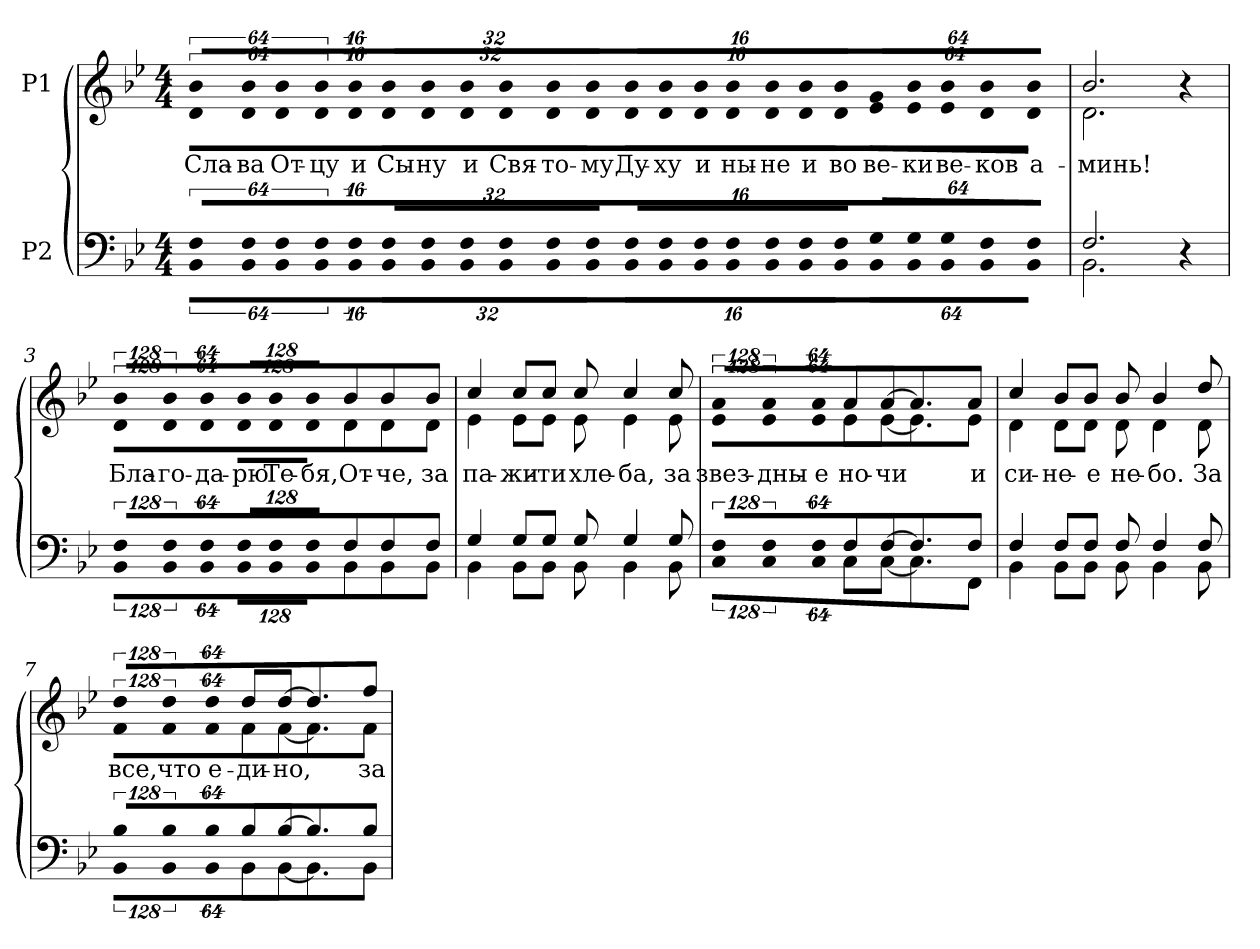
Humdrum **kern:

**kern	**kern	**text
*part2	*part1	*part1
*staff2	*staff1	*staff1
*I"P2	*I"P1	*
!!LO:PB:g=z
*clefF4	*clefG2	*
*k[b-e-]	*k[b-e-]	*
*B-:	*B-:	*
*M4/4	*M4/4	*
=1	=1	=1
*^	*^	*
!LO:N:vis=16	!LO:N:vis=16	!LO:N:vis=16	!LO:N:vis=16	!
!	!	!	!	!LO:LY:b:color=#000000
1024%51Fi/LL	1024%51BB-i\LL	1024%51b-i/LL	1024%51di\LL	Сла-
!LO:N:vis=16	!LO:N:vis=16	!LO:N:vis=16	!LO:N:vis=16	!
!	!	!	!	!LO:LY:b:color=#000000
1024%51Fi/	1024%51BB-i\	1024%51b-i/	1024%51di\	-ва
!LO:N:vis=16	!LO:N:vis=16	!LO:N:vis=16	!LO:N:vis=16	!
!	!	!	!	!LO:LY:b:color=#000000
1024%51Fi/J	1024%51BB-i\J	1024%51b-i/J	1024%51di\J	От-
!LO:N:vis=16	!LO:N:vis=16	!LO:N:vis=16	!LO:N:vis=16	!
!	!	!	!	!LO:LY:b:color=#000000
1024%51Fi/L	1024%51BB-i\L	1024%51b-i/L	1024%51di\L	-цу
!LO:N:vis=16	!LO:N:vis=16	!LO:N:vis=16	!LO:N:vis=16	!
!	!	!	!	!LO:LY:b:color=#000000
256%13Fi/JJ	256%13BB-i\JJ	256%13b-i/JJ	256%13di\JJ	и
!LO:N:vis=16	!LO:N:vis=16	!LO:N:vis=16	!LO:N:vis=16	!
!	!	!	!	!LO:LY:b:color=#000000
512%21Fi/LL	512%21BB-i\LL	512%21b-i/LL	512%21di\LL	Сы-
!LO:N:vis=16	!LO:N:vis=16	!LO:N:vis=16	!LO:N:vis=16	!
!	!	!	!	!LO:LY:b:color=#000000
1024%43Fi/	1024%43BB-i\	1024%43b-i/	1024%43di\	-ну
!LO:N:vis=16	!LO:N:vis=16	!LO:N:vis=16	!LO:N:vis=16	!
!	!	!	!	!LO:LY:b:color=#000000
1024%43Fi/J	1024%43BB-i\J	1024%43b-i/J	1024%43di\J	и
!LO:N:vis=16	!LO:N:vis=16	!LO:N:vis=16	!LO:N:vis=16	!
!	!	!	!	!LO:LY:b:color=#000000
512%21Fi/L	512%21BB-i\L	512%21b-i/L	512%21di\L	Свя-
!LO:N:vis=16	!LO:N:vis=16	!LO:N:vis=16	!LO:N:vis=16	!
!	!	!	!	!LO:LY:b:color=#000000
1024%43Fi/	1024%43BB-i\	1024%43b-i/	1024%43di\	-то-
!LO:N:vis=16	!LO:N:vis=16	!LO:N:vis=16	!LO:N:vis=16	!
!	!	!	!	!LO:LY:b:color=#000000
1024%43Fi/JJ	1024%43BB-i\JJ	1024%43b-i/JJ	1024%43di\JJ	-му
!LO:N:vis=16	!LO:N:vis=16	!LO:N:vis=16	!LO:N:vis=16	!
!	!	!	!	!LO:LY:b:color=#000000
256%9Fi/LL	256%9BB-i\LL	256%9b-i/LL	256%9di\LL	Ду-
!LO:N:vis=16	!LO:N:vis=16	!LO:N:vis=16	!LO:N:vis=16	!
!	!	!	!	!LO:LY:b:color=#000000
1024%37Fi/	1024%37BB-i\	1024%37b-i/	1024%37di\	-ху
!LO:N:vis=16	!LO:N:vis=16	!LO:N:vis=16	!LO:N:vis=16	!
!	!	!	!	!LO:LY:b:color=#000000
256%9Fi/	256%9BB-i\	256%9b-i/	256%9di\	и
!LO:N:vis=16	!LO:N:vis=16	!LO:N:vis=16	!LO:N:vis=16	!
!	!	!	!	!LO:LY:b:color=#000000
1024%37Fi/J	1024%37BB-i\J	1024%37b-i/J	1024%37di\J	ны-
!LO:N:vis=16	!LO:N:vis=16	!LO:N:vis=16	!LO:N:vis=16	!
!	!	!	!	!LO:LY:b:color=#000000
256%9Fi/L	256%9BB-i\L	256%9b-i/L	256%9di\L	-не
!LO:N:vis=16	!LO:N:vis=16	!LO:N:vis=16	!LO:N:vis=16	!
!	!	!	!	!LO:LY:b:color=#000000
1024%37Fi/	1024%37BB-i\	1024%37b-i/	1024%37di\	и
!LO:N:vis=16	!LO:N:vis=16	!LO:N:vis=16	!LO:N:vis=16	!
!	!	!	!	!LO:LY:b:color=#000000
1024%37Fi/JJ	1024%37BB-i\JJ	1024%37b-i/JJ	1024%37di\JJ	во
!LO:N:vis=16	!LO:N:vis=16	!LO:N:vis=16	!LO:N:vis=16	!
!	!	!	!	!LO:LY:b:color=#000000
1024%51Gi/LL	1024%51BB-i\LL	1024%51gi/LL	1024%51e-i\LL	ве-
!LO:N:vis=16	!LO:N:vis=16	!LO:N:vis=16	!LO:N:vis=16	!
!	!	!	!	!LO:LY:b:color=#000000
1024%51Gi/	1024%51BB-i\	1024%51b-i/	1024%51e-i\	-ки
!LO:N:vis=16	!LO:N:vis=16	!LO:N:vis=16	!LO:N:vis=16	!
!	!	!	!	!LO:LY:b:color=#000000
1024%51Gi/J	1024%51BB-i\J	1024%51b-i/J	1024%51e-i\J	ве-
!LO:N:vis=16	!LO:N:vis=16	!LO:N:vis=16	!LO:N:vis=16	!
!	!	!	!	!LO:LY:b:color=#000000
1024%51Fi/L	1024%51BB-i\L	1024%51b-i/L	1024%51di\L	-ков
!LO:N:vis=16	!LO:N:vis=16	!LO:N:vis=16	!LO:N:vis=16	!
!	!	!	!	!LO:LY:b:color=#000000
256%13Fi/JJ	256%13BB-i\JJ	256%13b-i/JJ	256%13di\JJ	а-
=2	=2	=2	=2	=2
!	!	!	!	!LO:LY:b:color=#000000
2.Fi/	2.BB-i\	2.b-i/	2.di\	-минь!
4r	4ryy	4r	4ryy	.
!!LO:LB:g=z	!!
=3	=3	=3	=3	=3
!LO:N:vis=8	!LO:N:vis=8	!LO:N:vis=8	!LO:N:vis=8	!
!	!	!	!	!LO:LY:b:color=#000000
1024%85Fi/L	1024%85BB-i\L	1024%85b-i/L	1024%85di\L	Бла-
!LO:N:vis=8	!LO:N:vis=8	!LO:N:vis=8	!LO:N:vis=8	!
!	!	!	!	!LO:LY:b:color=#000000
1024%85Fi/	1024%85BB-i\	1024%85b-i/	1024%85di\	-го-
!LO:N:vis=8	!LO:N:vis=8	!LO:N:vis=8	!LO:N:vis=8	!
!	!	!	!	!LO:LY:b:color=#000000
512%43Fi/J	512%43BB-i\J	512%43b-i/J	512%43di\J	-да-
!LO:N:vis=8	!LO:N:vis=8	!LO:N:vis=8	!LO:N:vis=8	!
!	!	!	!	!LO:LY:b:color=#000000
1024%85Fi/L	1024%85BB-i\L	1024%85b-i/L	1024%85di\L	-рю
!LO:N:vis=8	!LO:N:vis=8	!LO:N:vis=8	!LO:N:vis=8	!
!	!	!	!	!LO:LY:b:color=#000000
1024%85Fi/	1024%85BB-i\	1024%85b-i/	1024%85di\	Те-
!LO:N:vis=8	!LO:N:vis=8	!LO:N:vis=8	!LO:N:vis=8	!
!	!	!	!	!LO:LY:b:color=#000000
512%43Fi/J	512%43BB-i\J	512%43b-i/J	512%43di\J	-бя,
!	!	!	!	!LO:LY:b:color=#000000
8Fi/	8BB-i\	8b-i/	8di\	От-
!	!	!	!	!LO:LY:b:color=#000000
4Fi/	4BB-i\	4b-i/	4di\	-че,
!	!	!	!	!LO:LY:b:color=#000000
8Fi/	8BB-i\	8b-i/	8di\	за
=4	=4	=4	=4	=4
!	!	!	!	!LO:LY:b:color=#000000
4Gi/	4BB-i\	4cci/	4e-i\	па-
!	!	!	!	!LO:LY:b:color=#000000
8Gi/L	8BB-i\L	8cci/L	8e-i\L	-жи-
!	!	!	!	!LO:LY:b:color=#000000
8Gi/J	8BB-i\J	8cci/J	8e-i\J	-ти
!	!	!	!	!LO:LY:b:color=#000000
8Gi/	8BB-i\	8cci/	8e-i\	хле-
!	!	!	!	!LO:LY:b:color=#000000
4Gi/	4BB-i\	4cci/	4e-i\	-ба,
!	!	!	!	!LO:LY:b:color=#000000
8Gi/	8BB-i\	8cci/	8e-i\	за
=5	=5	=5	=5	=5
!LO:N:vis=8	!LO:N:vis=8	!LO:N:vis=8	!LO:N:vis=8	!
!	!	!	!	!LO:LY:b:color=#000000
1024%85Fi/L	1024%85Ci\L	1024%85ai/L	1024%85e-i\L	звез-
!LO:N:vis=8	!LO:N:vis=8	!LO:N:vis=8	!LO:N:vis=8	!
!	!	!	!	!LO:LY:b:color=#000000
1024%85Fi/	1024%85Ci\	1024%85ai/	1024%85e-i\	-дны-
!LO:N:vis=8	!LO:N:vis=8	!LO:N:vis=8	!LO:N:vis=8	!
!	!	!	!	!LO:LY:b:color=#000000
512%43Fi/J	512%43Ci\J	512%43ai/J	512%43e-i\J	-е
!	!	!	!	!LO:LY:b:color=#000000
8Fi/L	8Ci\L	8ai/L	8e-i\L	но-
!	!	!	!	!LO:LY:b:color=#000000
[8Fi/J	[8Ci\J	[8ai/J	[8e-i\J	-чи
4.Fi/]	4.Ci\]	4.ai/]	4.e-i\]	.
!	!	!	!	!LO:LY:b:color=#000000
8Fi/	8FFi\	8ai/	8e-i\	и
!!LO:LB:g=z	!!
=6	=6	=6	=6	=6
!	!	!	!	!LO:LY:b:color=#000000
4Fi/	4BB-i\	4cci/	4di\	си-
!	!	!	!	!LO:LY:b:color=#000000
8Fi/L	8BB-i\L	8b-i/L	8di\L	-не-
!	!	!	!	!LO:LY:b:color=#000000
8Fi/J	8BB-i\J	8b-i/J	8di\J	-е
!	!	!	!	!LO:LY:b:color=#000000
8Fi/	8BB-i\	8b-i/	8di\	не-
!	!	!	!	!LO:LY:b:color=#000000
4Fi/	4BB-i\	4b-i/	4di\	-бо.
!	!	!	!	!LO:LY:b:color=#000000
8Fi/	8BB-i\	8ddi/	8di\	За
=7	=7	=7	=7	=7
!LO:N:vis=8	!LO:N:vis=8	!LO:N:vis=8	!LO:N:vis=8	!
!	!	!	!	!LO:LY:b:color=#000000
1024%85B-i/L	1024%85BB-i\L	1024%85ddi/L	1024%85fi\L	все,
!LO:N:vis=8	!LO:N:vis=8	!LO:N:vis=8	!LO:N:vis=8	!
!	!	!	!	!LO:LY:b:color=#000000
1024%85B-i/	1024%85BB-i\	1024%85ddi/	1024%85fi\	что
!LO:N:vis=8	!LO:N:vis=8	!LO:N:vis=8	!LO:N:vis=8	!
!	!	!	!	!LO:LY:b:color=#000000
512%43B-i/J	512%43BB-i\J	512%43ddi/J	512%43fi\J	е-
!	!	!	!	!LO:LY:b:color=#000000
8B-i/L	8BB-i\L	8ddi/L	8fi\L	-ди-
!	!	!	!	!LO:LY:b:color=#000000
[8B-i/J	[8BB-i\J	[8ddi/J	[8fi\J	-но,
4.B-i/]	4.BB-i\]	4.ddi/]	4.fi\]	.
!	!	!	!	!LO:LY:b:color=#000000
8B-i/	8BB-i\	8ffi/	8fi\	за
*v	*v	*	*	*
*	*v	*v	*
=	=	=
*-	*-	*-
